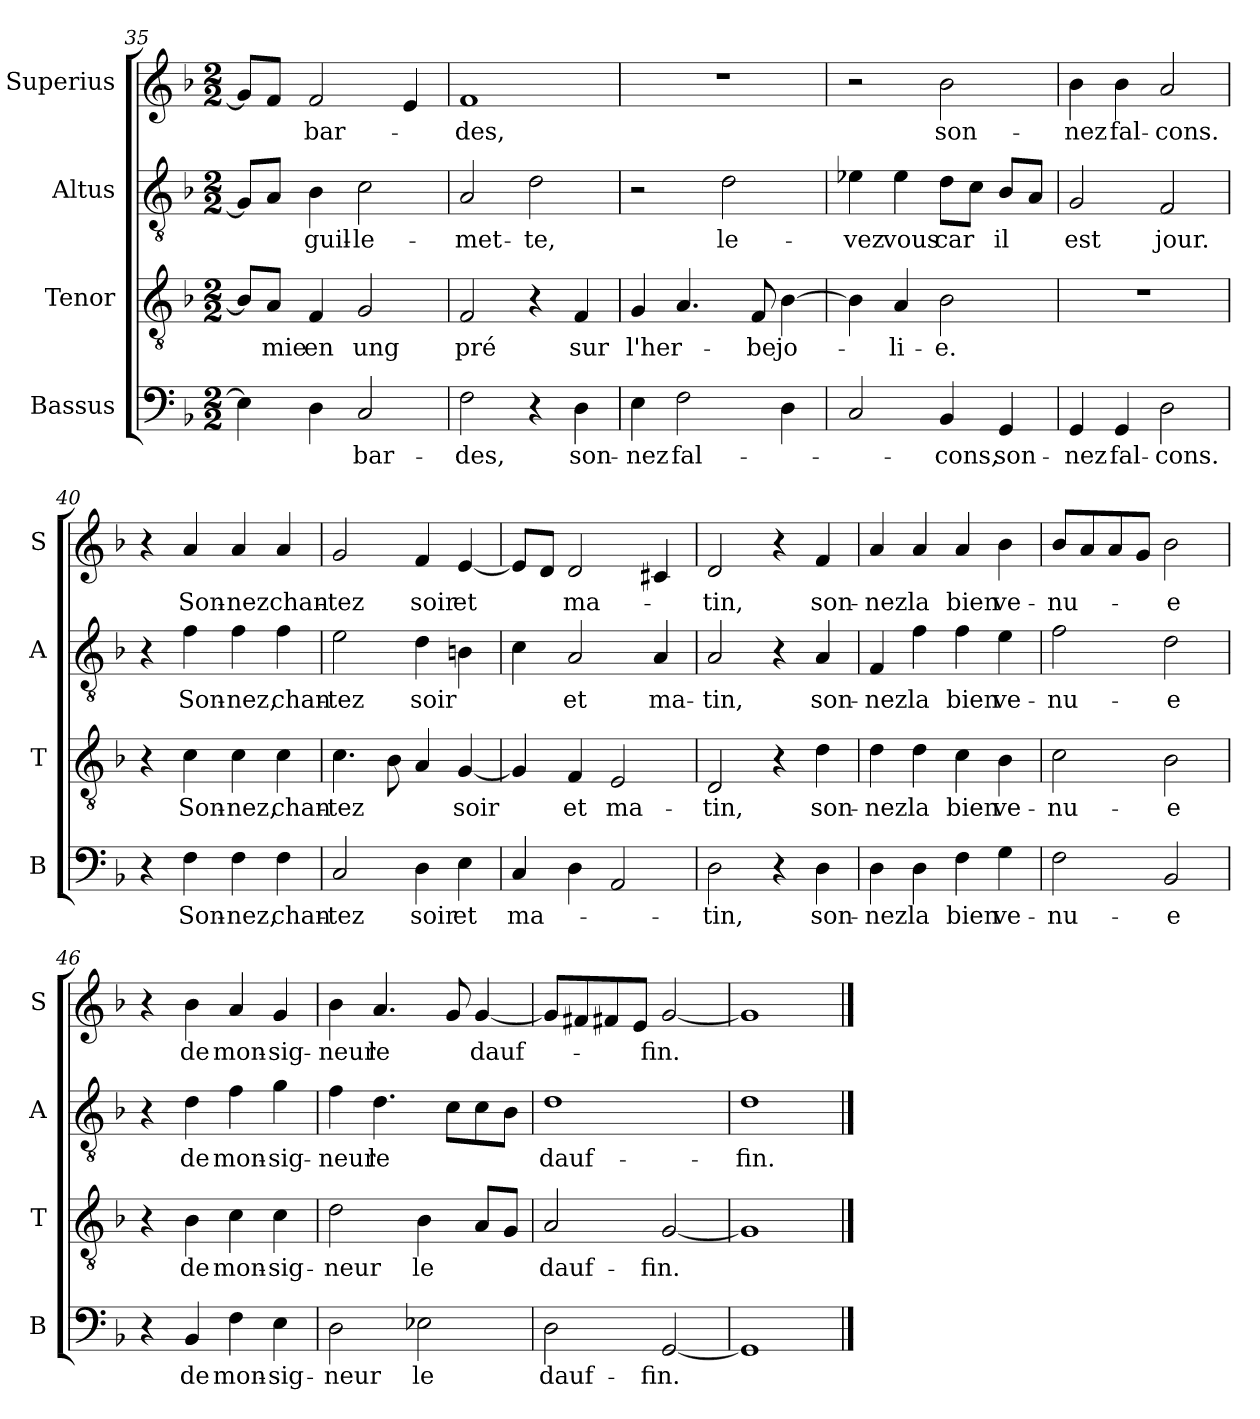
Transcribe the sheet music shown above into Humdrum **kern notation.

**kern	**text	**kern	**text	**kern	**text	**kern	**text
*part4	*part4	*part3	*part3	*part2	*part2	*part1	*part1
*staff4	*staff4	*staff3	*staff3	*staff2	*staff2	*staff1	*staff1
*I"Bassus	*	*I"Tenor	*	*I"Altus	*	*I"Superius	*
*I'B	*	*I'T	*	*I'A	*	*I'S	*
*clefF4	*	*clefGv2	*	*clefGv2	*	*clefG2	*
*k[b-]	*	*k[b-]	*	*k[b-]	*	*k[b-]	*
*M2/2	*	*M2/2	*	*M2/2	*	*M2/2	*
=35	=35	=35	=35	=35	=35	=35	=35
4E-]	.	8B-L]	.	8GL]	.	8gL]	.
.	.	8AJ	mie	8AJ	.	8fJ	.
4D	.	4F	en	4B-	guil-	2f	-bar-
!	!LO:LY:i	!	!	!	!	!	!
2C	-bar-	2G	ung	2c	-le-	.	.
.	.	.	.	.	.	4e	.
=36	=36	=36	=36	=36	=36	=36	=36
!	!LO:LY:i	!	!	!	!	!	!
2F	-des,	2F	pré	2A	-met-	1f	-des,
4r	.	4r	.	2d	-te,	.	.
!	!LO:LY:i	!	!	!	!	!	!
4D	son-	4F	sur	.	.	.	.
=37	=37	=37	=37	=37	=37	=37	=37
!	!LO:LY:i	!	!	!	!	!	!
4E	-nez	4G	l'her-	2r	.	1r	.
!	!LO:LY:i	!	!	!	!	!	!
2F	fal-	4.A	.	.	.	.	.
.	.	.	.	2d	le-	.	.
.	.	8F	-be	.	.	.	.
4D	.	[4B-	jo-	.	.	.	.
=38	=38	=38	=38	=38	=38	=38	=38
2C	.	4B-]	.	4e-X	-vez	2r	.
.	.	4A	-li-	4e-	vous	.	.
!	!LO:LY:i	!	!	!	!	!	!
4BB-	-cons,	2B-	-e.	8dL	car	2b-	son-
.	.	.	.	8cJ	.	.	.
!	!LO:LY:i	!	!	!	!	!	!
4GG	son-	.	.	8B-L	il	.	.
.	.	.	.	8AJ	.	.	.
=39	=39	=39	=39	=39	=39	=39	=39
!	!LO:LY:i	!	!	!	!	!	!
4GG	-nez	1r	.	2G	est	4b-	-nez
!	!LO:LY:i	!	!	!	!	!	!
4GG	fal-	.	.	.	.	4b-	fal-
!	!LO:LY:i	!	!	!	!	!	!
2D	-cons.	.	.	2F	jour.	2a	-cons.
=40	=40	=40	=40	=40	=40	=40	=40
4r	.	4r	.	4r	.	4r	.
!	!LO:LY:i	!	!	!	!	!	!
4F	Son-	4c	Son-	4f	Son-	4a	Son-
!	!LO:LY:i	!	!	!	!	!	!
4F	-nez,	4c	-nez,	4f	-nez,	4a	-nez
!	!LO:LY:i	!	!	!	!	!	!
4F	chan-	4c	chan-	4f	chan-	4a	chan-
=41	=41	=41	=41	=41	=41	=41	=41
!	!LO:LY:i	!	!	!	!	!	!
2C	-tez	4.c	-tez	2e	-tez	2g	-tez
.	.	8B-	.	.	.	.	.
!	!LO:LY:i	!	!	!	!	!	!
4D	soir	4A	.	4d	soir	4f	soir
!	!LO:LY:i	!	!	!	!	!	!
4E	et	[4G	soir	4Bn	.	[4e	et
=42	=42	=42	=42	=42	=42	=42	=42
!	!LO:LY:i	!	!	!	!	!	!
4C	ma-	4G]	.	4c	.	8eL]	.
.	.	.	.	.	.	8dJ	.
4D	.	4F	et	2A	et	2d	ma-
2AA	.	2E	ma-	.	.	.	.
.	.	.	.	4A	ma-	4c#X	.
=43	=43	=43	=43	=43	=43	=43	=43
!	!LO:LY:i	!	!	!	!	!	!
2D	-tin,	2D	-tin,	2A	-tin,	2d	-tin,
4r	.	4r	.	4r	.	4r	.
!	!LO:LY:i	!	!	!	!	!	!
4D	son-	4d	son-	4A	son-	4f	son-
=44	=44	=44	=44	=44	=44	=44	=44
!	!LO:LY:i	!	!	!	!	!	!
4D	-nez	4d	-nez	4F	-nez	4a	-nez
!	!LO:LY:i	!	!	!	!	!	!
4D	la	4d	la	4f	la	4a	la
!	!LO:LY:i	!	!	!	!	!	!
4F	bien	4c	bien	4f	bien	4a	bien
!	!LO:LY:i	!	!	!	!	!	!
4G	ve-	4B-	ve-	4e	ve-	4b-	ve-
=45	=45	=45	=45	=45	=45	=45	=45
!	!LO:LY:i	!	!	!	!	!	!
2F	-nu-	2c	-nu-	2f	-nu-	8b-L	-nu-
.	.	.	.	.	.	8a	.
.	.	.	.	.	.	8a	.
.	.	.	.	.	.	8gJ	.
!	!LO:LY:i	!	!	!	!	!	!
2BB-	-e	2B-	-e	2d	-e	2b-	-e
=46	=46	=46	=46	=46	=46	=46	=46
4r	.	4r	.	4r	.	4r	.
!	!LO:LY:i	!	!	!	!	!	!
4BB-	de	4B-	de	4d	de	4b-	de
!	!LO:LY:i	!	!	!	!	!	!
4F	mon-	4c	mon-	4f	mon-	4a	mon-
!	!LO:LY:i	!	!	!	!	!	!
4E	-sig-	4c	-sig-	4g	-sig-	4g	-sig-
=47	=47	=47	=47	=47	=47	=47	=47
!	!LO:LY:i	!	!	!	!	!	!
2D	-neur	2d	-neur	4f	-neur	4b-	-neur
.	.	.	.	4.d	le	4.a	le
!	!LO:LY:i	!	!	!	!	!	!
2E-X	le	4B-	le	.	.	.	.
.	.	.	.	8cL	.	8g	.
.	.	8AL	.	8c	.	[4g	dauf-
.	.	8GJ	.	8B-J	.	.	.
=48	=48	=48	=48	=48	=48	=48	=48
!	!LO:LY:i	!	!	!	!	!	!
2D	dauf-	2A	dauf-	1d	dauf-	8gL]	.
.	.	.	.	.	.	8f#X	.
.	.	.	.	.	.	8f#X	.
.	.	.	.	.	.	8eJ	.
!	!LO:LY:i	!	!	!	!	!	!
[2GG	-fin.	[2G	-fin.	.	.	[2g	-fin.
=49	=49	=49	=49	=49	=49	=49	=49
1GG]	.	1G]	.	1d	-fin.	1g]	.
==	==	==	==	==	==	==	==
*-	*-	*-	*-	*-	*-	*-	*-
